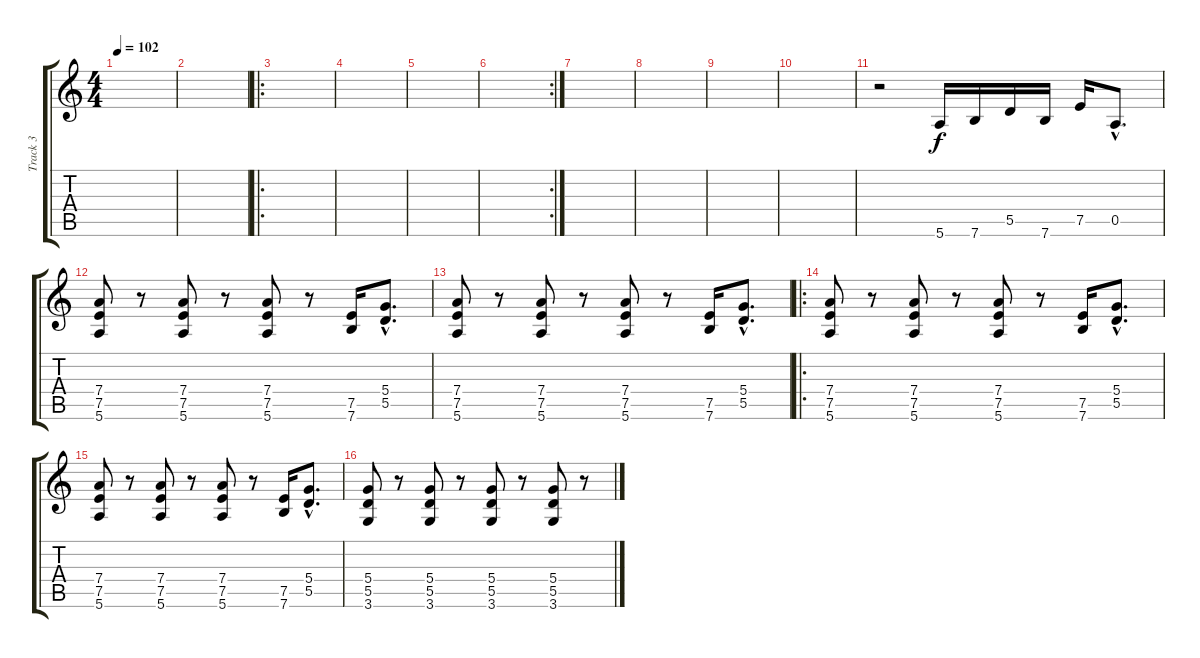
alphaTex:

\track ("Track 3" "Track 3") {instrument distortionguitar}
\staff {score tabs}
\tuning (E4 B3 G3 D3 A2 E2) {hide}
\ts (4 4)
\tempo 102
\clef g2
\ks c
|
|
\ro
|
|
|
\rc 2
|
|
|
|
|
r.2 5.6.16 7.6.16 5.5.16 7.6.16 7.5.16 0.5{hac}.8{d} |
(7.4 7.5 5.6).8 r.8 (7.4 7.5 5.6).8 r.8 (7.4 7.5 5.6).8 r.8 (7.5 7.6).16 (5.4{hac} 5.5{hac}).8{d} |
(7.4 7.5 5.6).8 r.8 (7.4 7.5 5.6).8 r.8 (7.4 7.5 5.6).8 r.8 (7.5 7.6).16 (5.4{hac} 5.5{hac}).8{d} |
\ro
(7.4 7.5 5.6).8 r.8 (7.4 7.5 5.6).8 r.8 (7.4 7.5 5.6).8 r.8 (7.5 7.6).16 (5.4{hac} 5.5{hac}).8{d} |
(7.4 7.5 5.6).8 r.8 (7.4 7.5 5.6).8 r.8 (7.4 7.5 5.6).8 r.8 (7.5 7.6).16 (5.4{hac} 5.5{hac}).8{d} |
(5.4 5.5 3.6).8 r.8 (5.4 5.5 3.6).8 r.8 (5.4 5.5 3.6).8 r.8 (5.4 5.5 3.6).8 r.8
